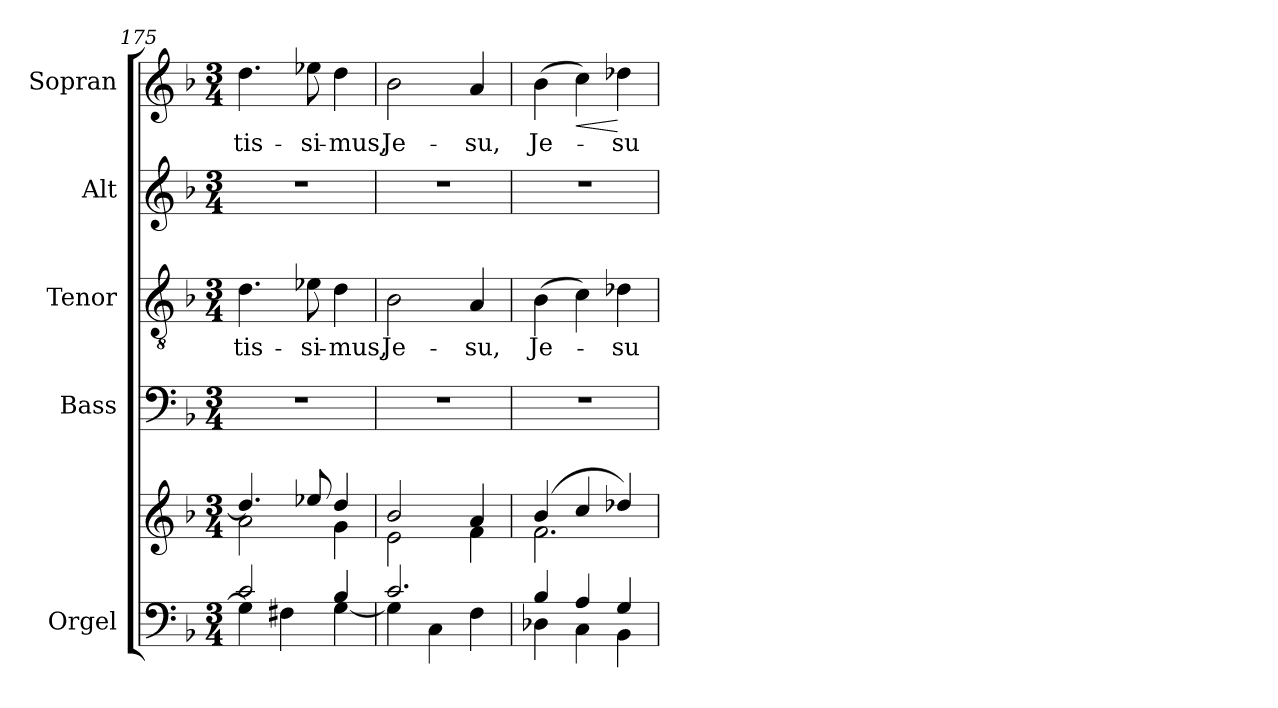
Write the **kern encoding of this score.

**kern	**kern	**kern	**kern	**text	**kern	**kern	**text	**dynam
*part5	*part5	*part4	*part3	*part3	*part2	*part1	*part1	*part1
*staff6	*staff5	*staff4	*staff3	*staff3	*staff2	*staff1	*staff1	*staff1
*I"Orgel	*	*I"Bass	*I"Tenor	*	*I"Alt	*I"Sopran	*	*
*I'Org.	*	*I'B.	*I'T.	*	*I'A.	*I'S.	*	*
*clefF4	*clefG2	*clefF4	*clefGv2	*	*clefG2	*clefG2	*	*
*k[b-]	*k[b-]	*k[b-]	*k[b-]	*	*k[b-]	*k[b-]	*	*
*F:	*F:	*F:	*F:	*	*F:	*F:	*	*
*M3/4	*M3/4	*M3/4	*M3/4	*	*M3/4	*M3/4	*	*
=175	=175	=175	=175	=175	=175	=175	=175	=175
*^	*^	*	*	*	*	*	*	*
!	!	!	!	!	!	!LO:LY:b	!	!	!LO:LY:b	!
2c/	4G\]	4.dd/]	2a\	2.r	4.d\	-tis-	2.r	4.dd\	-tis-	.
.	4F#X\	.	.	.	.	.	.	.	.	.
!	!	!	!	!	!	!LO:LY:b	!	!	!LO:LY:b	!
.	.	8ee-X/	.	.	8e-X\	-si-	.	8ee-X\	-si-	.
!	!	!	!	!	!	!LO:LY:b	!	!	!LO:LY:b	!
4B-/	[<4G\	4dd/	4g\	.	4d\	-mus,	.	4dd\	-mus,	.
=176	=176	=176	=176	=176	=176	=176	=176	=176	=176	=176
!	!	!	!	!	!	!LO:LY:b	!	!	!LO:LY:b	!
2.c/	4G\]	2b-/	2e\	2.r	2B-\	Je-	2.r	2b-\	Je-	.
.	4C\	.	.	.	.	.	.	.	.	.
!	!	!	!	!	!	!LO:LY:b	!	!	!LO:LY:b	!
.	4F\	4a/	4f\	.	4A/	-su,	.	4a/	-su,	.
!!LO:PB:g=z
=177	=177	=177	=177	=177	=177	=177	=177	=177	=177	=177
!	!	!	!	!	!	!LO:LY:b	!	!	!LO:LY:b	!
4B-/	4D-X\	(4b-/	2.f\	2.r	(>4B-\	Je-	2.r	(>4b-\	Je-	.
!	!	!	!	!	!	!	!	!	!	!LO:HP:b
4A/	4C\	4cc/	.	.	4c\)	.	.	4cc\)	.	<
!	!	!	!	!	!	!LO:LY:b	!	!	!LO:LY:b	!
4G/	4BB-\	4dd-X/)	.	.	4d-X\	-su	.	4dd-X\	-su	[
*v	*v	*	*	*	*	*	*	*	*	*
*	*v	*v	*	*	*	*	*	*	*
=	=	=	=	=	=	=	=	=
*-	*-	*-	*-	*-	*-	*-	*-	*-
